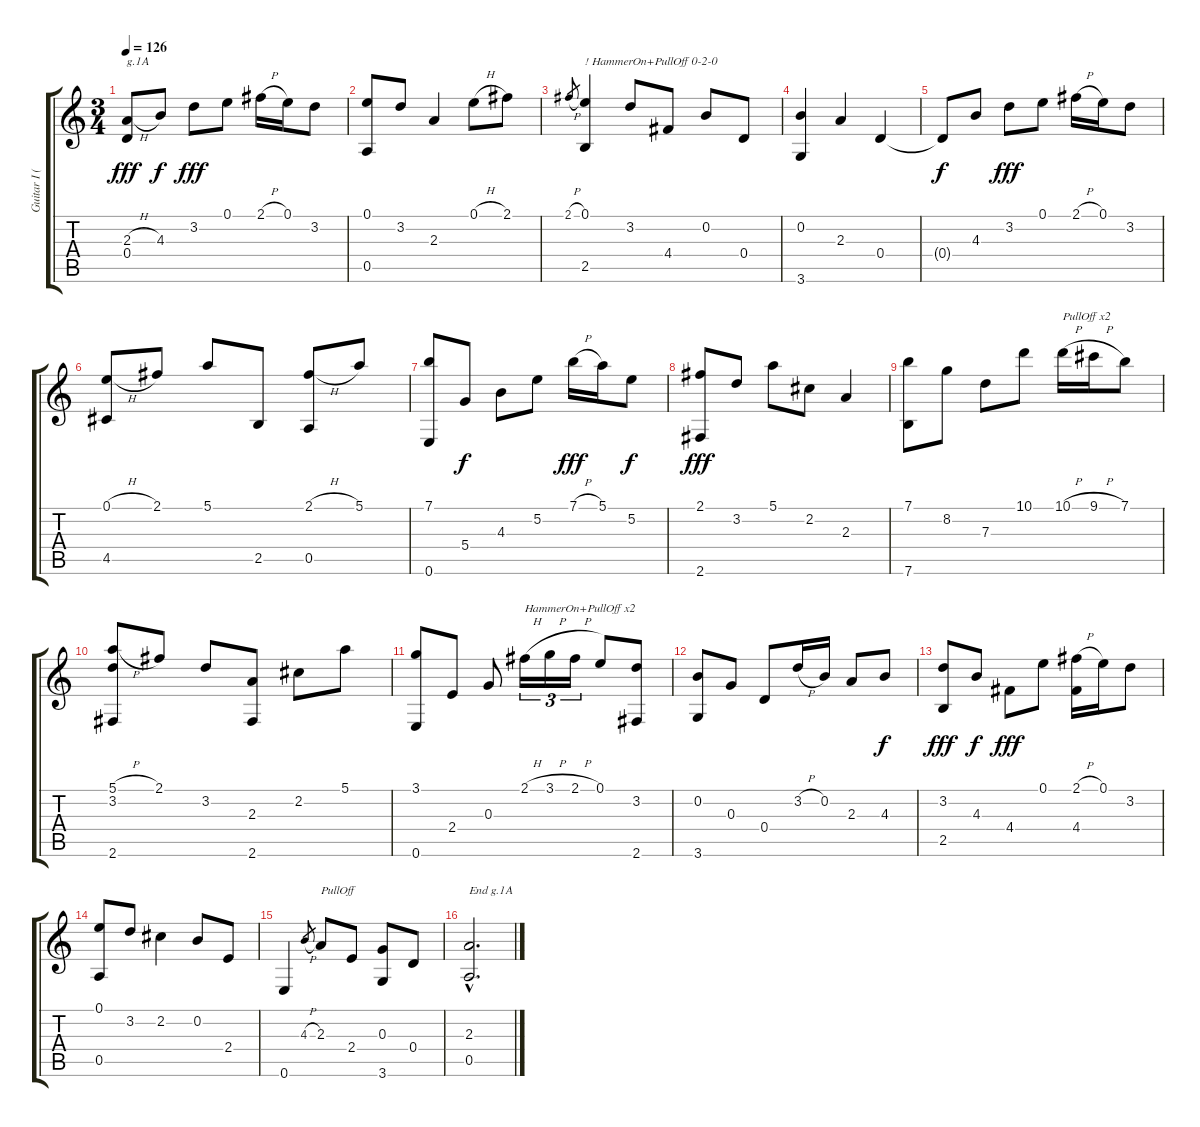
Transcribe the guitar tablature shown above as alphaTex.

\track ("Guitar I (Classical)" "Guitar I (") {instrument acousticguitarnylon}
\staff {score tabs}
\tuning (E4 B3 G3 D3 A2 E2) {hide}
\ts (3 4)
\tempo 126
\clef g2
\ks c
(2.3{h} 0.4).8{txt "g.1A" dy fff instrument acousticguitarnylon} 4.3.8{dy f} 3.2.8{dy fff} 0.1.8 2.1{h}.16 0.1.16 3.2.8 |
(0.1 0.5).8 3.2.8 2.3.4 0.1{h}.8 2.1.8 |
2.1{h}.8{gr} (0.1 2.5).4{txt "! HammerOn+PullOff 0-2-0"} 3.2.8 4.4.8 0.2.8 0.4.8 |
(0.2 3.6).4 2.3.4 0.4.4 |
0.4{t}.8{dy f} 4.3.8 3.2.8{dy fff} 0.1.8 2.1{h}.16 0.1.16 3.2.8 |
(0.1{h} 4.5).8 2.1.8 5.1.8 2.5.8 (2.1{h} 0.5).8 5.1.8 |
(7.1 0.6).8 5.4.8{dy f} 4.3.8 5.2.8 7.1{h}.16{dy fff} 5.1.16 5.2.8{dy f} |
(2.1 2.6).8{dy fff} 3.2.8 5.1.8 2.2.8 2.3.4 |
(7.1 7.6).8 8.2.8 7.3.8 10.1.8 10.1{h}.16{txt "PullOff x2"} 9.1{h}.16 7.1.8 |
(5.1{h} 3.2 2.6).8 2.1.8 3.2.8 (2.3 2.6).8 2.2.8 5.1.8 |
(3.1 0.6).8 2.4.8 0.3.8 2.1{h}.16{tu (3 2) txt "HammerOn+PullOff x2"} 3.1{h}.16{tu (3 2)} 2.1{h}.16{tu (3 2)} 0.1.8 (3.2 2.6).8 |
(0.2 3.6).8 0.3.8 0.4.8 3.2{h}.16 0.2.16 2.3.8 4.3.8{dy f} |
(3.2 2.5).8{dy fff} 4.3.8{dy f} 4.4.8{dy fff} 0.1.8 (2.1{h} 4.4).16 0.1.16 3.2.8 |
(0.1 0.5).8 3.2.8 2.2.4 0.2.8 2.4.8 |
0.6.4 4.3{h}.8{gr} 2.3.8{txt "PullOff"} 2.4.8 (0.3 3.6).8 0.4.8 |
(2.3{hac} 0.5).2{d txt "End g.1A"}
